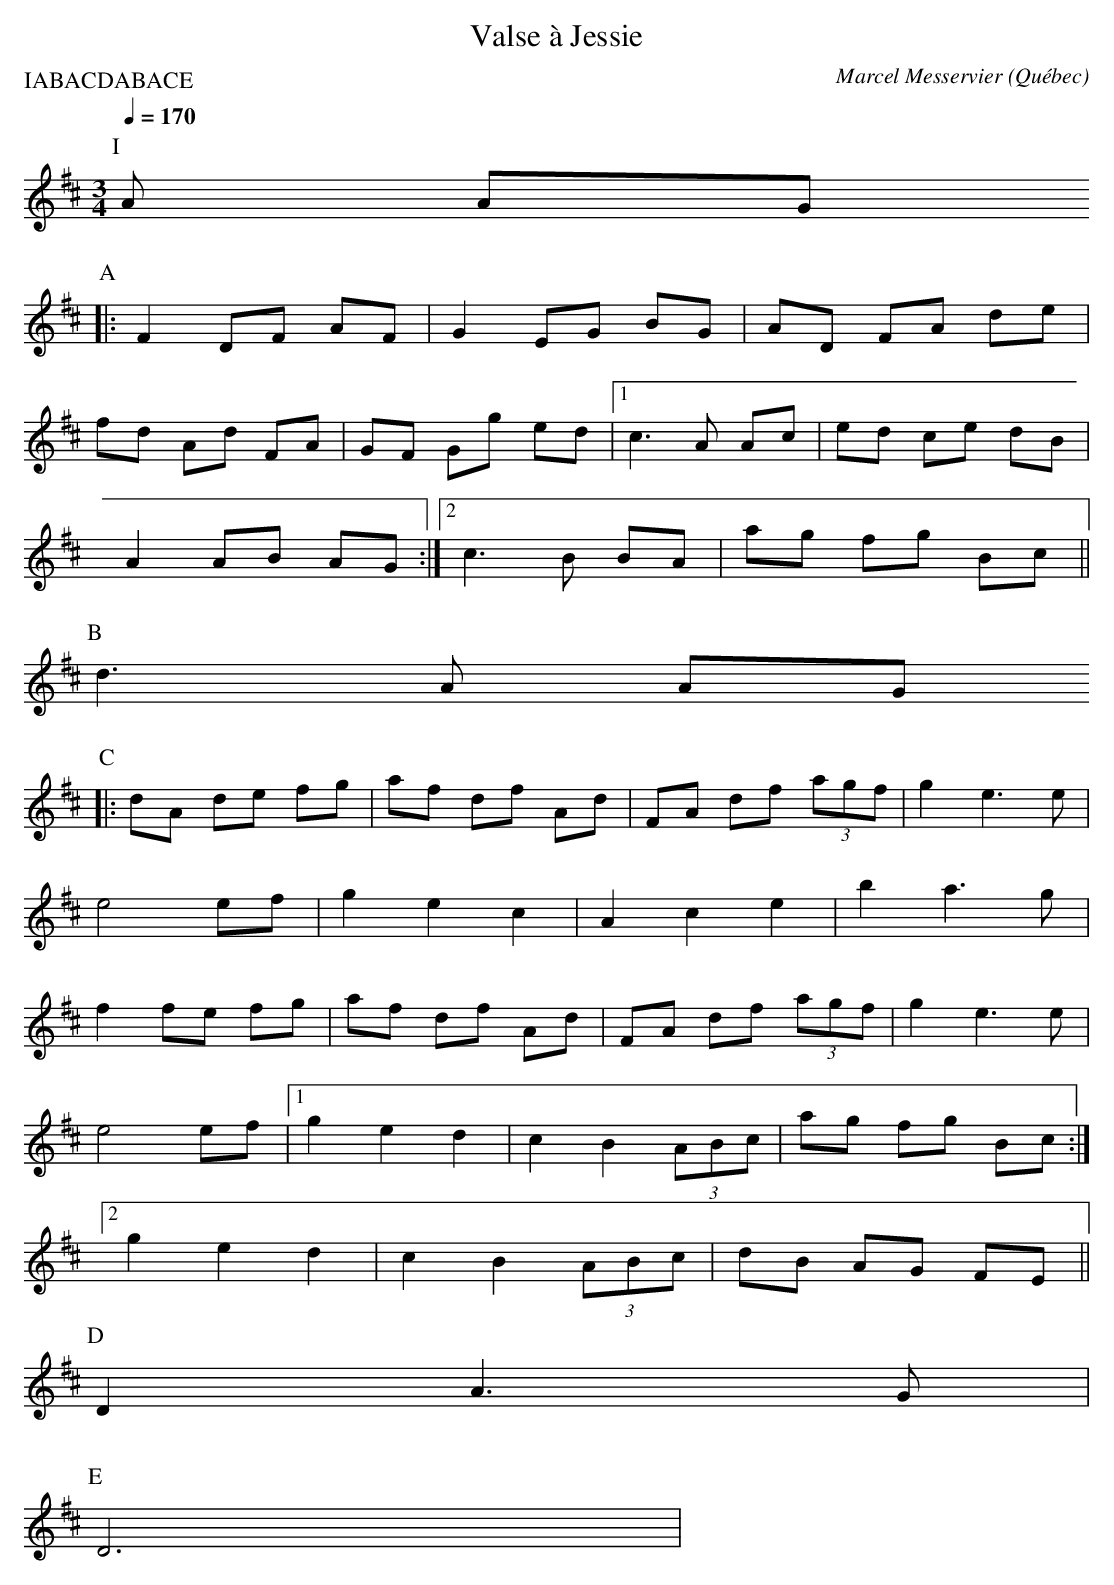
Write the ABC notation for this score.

X:1
T:Valse à Jessie
C:Marcel Messervier
O:Québec
Q:1/4=170
P:IABACDABACE
K:D
M:3/4
P:I
A AG
P:A
|:F2 DF AF|G2 EG BG|AD FA de|
fd Ad FA |GF Gg ed|1 c3 A Ac|ed ce dB|
A2 AB AG :|2 c3 B BA|ag fg Bc||
P:B
d3 A AG
P:C
|:dA de fg|af df Ad|FA df (3agf|g2 e3 e|
e4 ef|g2 e2 c2|A2 c2 e2|b2 a3 g|
f2 fe fg|af df Ad|FA df (3agf|g2 e3 e|
e4 ef|1 g2 e2 d2 |c2 B2 (3ABc |ag fg Bc:|2
g2 e2 d2|c2 B2 (3ABc|dB AG FE||
P:D
D2 A3 G|
P:E
D6|
